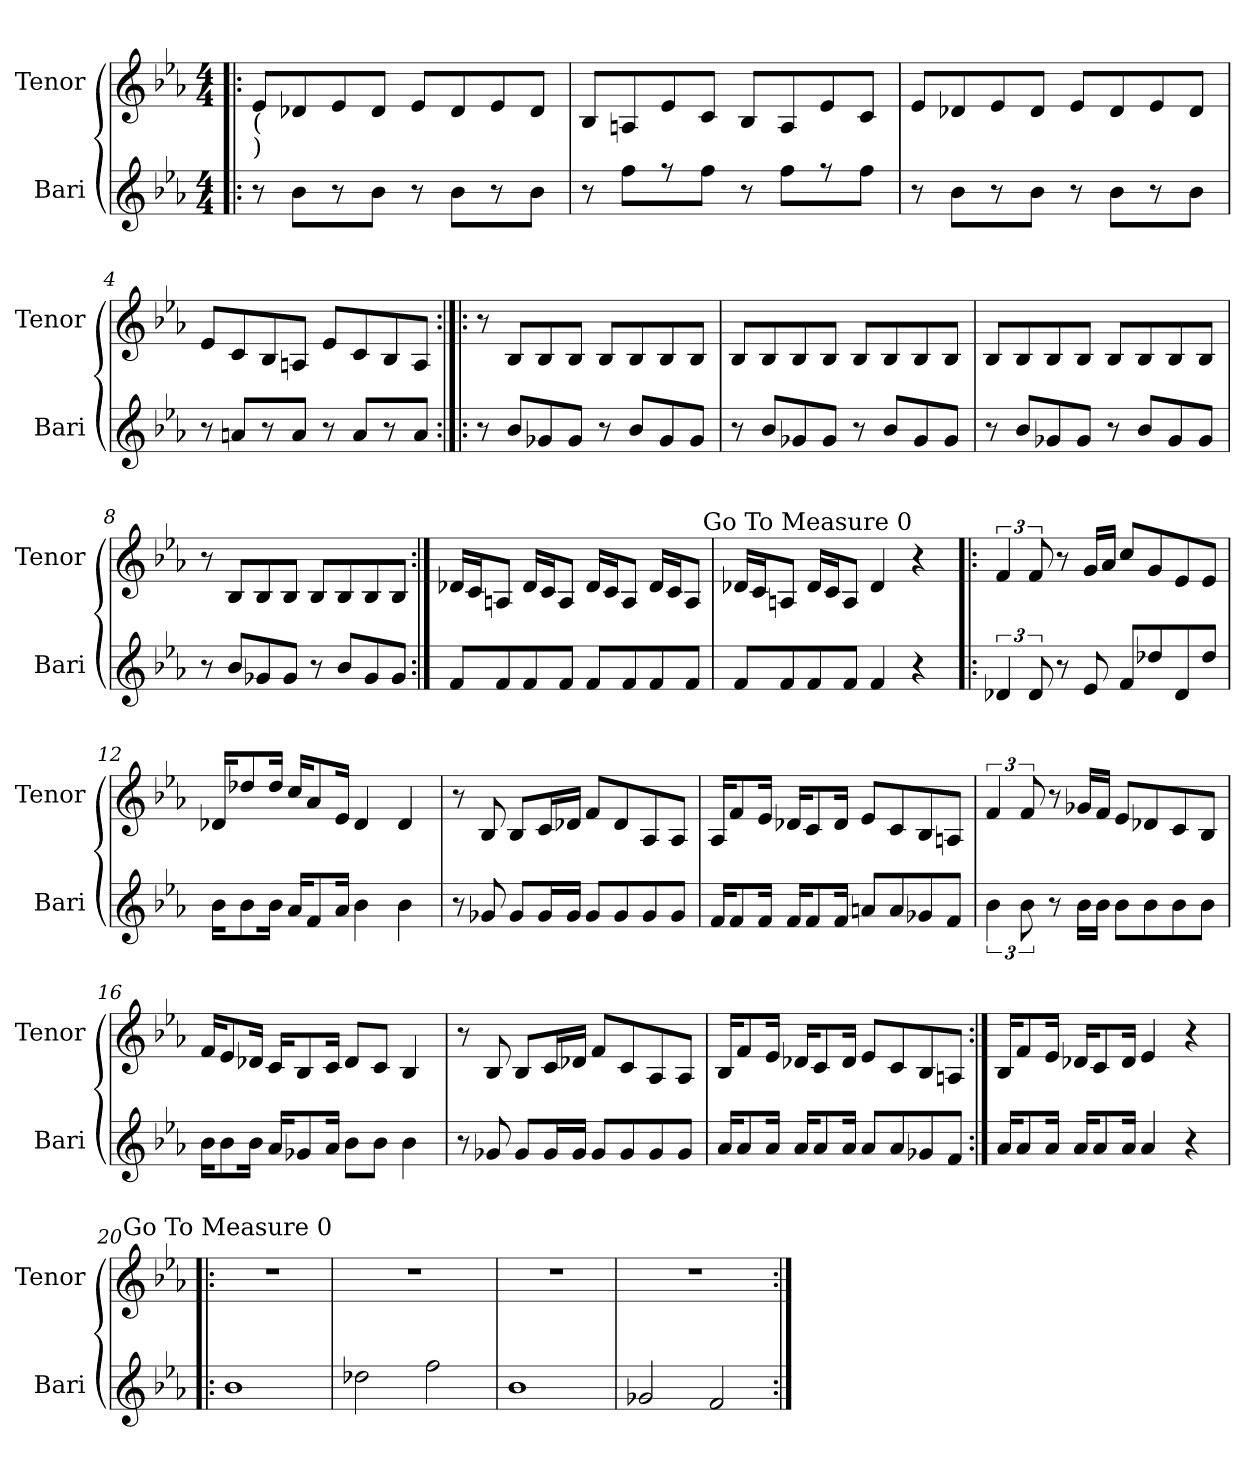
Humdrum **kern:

**kern	**kern
*part2	*part1
*staff2	*staff1
*I"Bari	*I"Tenor
*I'Bari	*I'Tenor
*clefG2	*clefG2
*k[b-e-a-]	*k[b-e-a-]
*E-:	*E-:
*M4/4	*M4/4
=1!|:	=1!|:
!	!LO:TX:b:t=(
!	!LO:TX:b:t=)
8r	8e-/L
8b-\L	8d-X/
8r	8e-/
8b-\J	8d-/J
8r	8e-/L
8b-\L	8d-/
8r	8e-/
8b-\J	8d-/J
=2	=2
8r	8B-/L
8ff\L	8An/
8r	8e-/
8ff\J	8c/J
8r	8B-/L
8ff\L	8A/
8r	8e-/
8ff\J	8c/J
=3	=3
8r	8e-/L
8b-\L	8d-X/
8r	8e-/
8b-\J	8d-/J
8r	8e-/L
8b-\L	8d-/
8r	8e-/
8b-\J	8d-/J
=4	=4
8r	8e-/L
8an/L	8c/
8r	8B-/
8a/J	8An/J
8r	8e-/L
8a/L	8c/
8r	8B-/
8a/J	8A/J
!!LO:LB:g=z
=5:|!|:	=5:|!|:
8r	8r
8b-/L	8B-/L
8g-X/	8B-/
8g-/J	8B-/J
8r	8B-/L
8b-/L	8B-/
8g-/	8B-/
8g-/J	8B-/J
=6	=6
8r	8B-/L
8b-/L	8B-/
8g-X/	8B-/
8g-/J	8B-/J
8r	8B-/L
8b-/L	8B-/
8g-/	8B-/
8g-/J	8B-/J
=7	=7
8r	8B-/L
8b-/L	8B-/
8g-X/	8B-/
8g-/J	8B-/J
8r	8B-/L
8b-/L	8B-/
8g-/	8B-/
8g-/J	8B-/J
=8	=8
8r	8r
8b-/L	8B-/L
8g-X/	8B-/
8g-/J	8B-/J
8r	8B-/L
8b-/L	8B-/
8g-/	8B-/
8g-/J	8B-/J
!!LO:LB:g=z
=9:|!	=9:|!
8f/L	16d-X/LL
.	16c/J
8f/	8An/J
8f/	16d-/LL
.	16c/J
8f/J	8A/J
8f/L	16d-/LL
.	16c/J
8f/	8A/J
8f/	16d-/LL
.	16c/J
8f/J	8A/J
=10	=10
8f/L	16d-X/LL
.	16c/J
8f/	8An/J
8f/	16d-/LL
.	16c/J
8f/J	8A/J
4f/	4d-/
!	!LO:TX:a:rj:t=Go To Measure 0
4r	4r
=11!|:	=11!|:
6d-X/	6f/
12d-/	12f/
8r	8r
8e-/	16g/LL
.	16a-/JJ
8f/L	8cc/L
8dd-X/	8g/
8d-/	8e-/
8dd-/J	8e-/J
!!LO:LB:g=z
=12	=12
16b-\KL	16d-X/KL
8b-\	8dd-X/
16b-\Jk	16dd-/Jk
16a-/KL	16cc/KL
8f/	8a-/
16a-/Jk	16e-/Jk
4b-\	4d-/
4b-\	4d-/
=13	=13
8r	8r
8g-X/	8B-/
8g-/L	8B-/L
16g-/L	16c/L
16g-/JJ	16d-X/JJ
8g-/L	8f/L
8g-/	8d-/
8g-/	8A-/
8g-/J	8A-/J
=14	=14
16f/KL	16A-/KL
8f/	8f/
16f/Jk	16e-/Jk
16f/KL	16d-X/KL
8f/	8c/
16f/Jk	16d-/Jk
8an/L	8e-/L
8a/	8c/
8g-X/	8B-/
8f/J	8An/J
!!LO:PB:g=z
=15	=15
6b-\	6f/
12b-\	12f/
8r	8r
16b-\LL	16g-X/LL
16b-\JJ	16f/JJ
8b-\L	8e-/L
8b-\	8d-X/
8b-\	8c/
8b-\J	8B-/J
=16	=16
16b-\KL	16f/KL
8b-\	8e-/
16b-\Jk	16d-X/Jk
16a-/KL	16c/KL
8g-X/	8B-/
16a-/Jk	16c/Jk
8b-\L	8d-/L
8b-\J	8c/J
4b-\	4B-/
=17	=17
8r	8r
8g-X/	8B-/
8g-/L	8B-/L
16g-/L	16c/L
16g-/JJ	16d-X/JJ
8g-/L	8f/L
8g-/	8c/
8g-/	8A-/
8g-/J	8A-/J
!!LO:LB:g=z
=18	=18
16a-/KL	16B-/KL
8a-/	8f/
16a-/Jk	16e-/Jk
16a-/KL	16d-X/KL
8a-/	8c/
16a-/Jk	16d-/Jk
8a-/L	8e-/L
8a-/	8c/
8g-X/	8B-/
8f/J	8An/J
=19:|!	=19:|!
16a-/KL	16B-/KL
8a-/	8f/
16a-/Jk	16e-/Jk
16a-/KL	16d-X/KL
8a-/	8c/
16a-/Jk	16d-/Jk
4a-/	4e-/
4r	4r
!!LO:LB:g=z
=20!|:	=20!|:
1b-	1r
!	!LO:TX:a:rj:t=Go To Measure 0
=21	=21
2dd-X\	1r
2ff\	.
=22	=22
1b-	1r
=23	=23
2g-X/	1r
2f/	.
=:|!	=:|!
*-	*-
